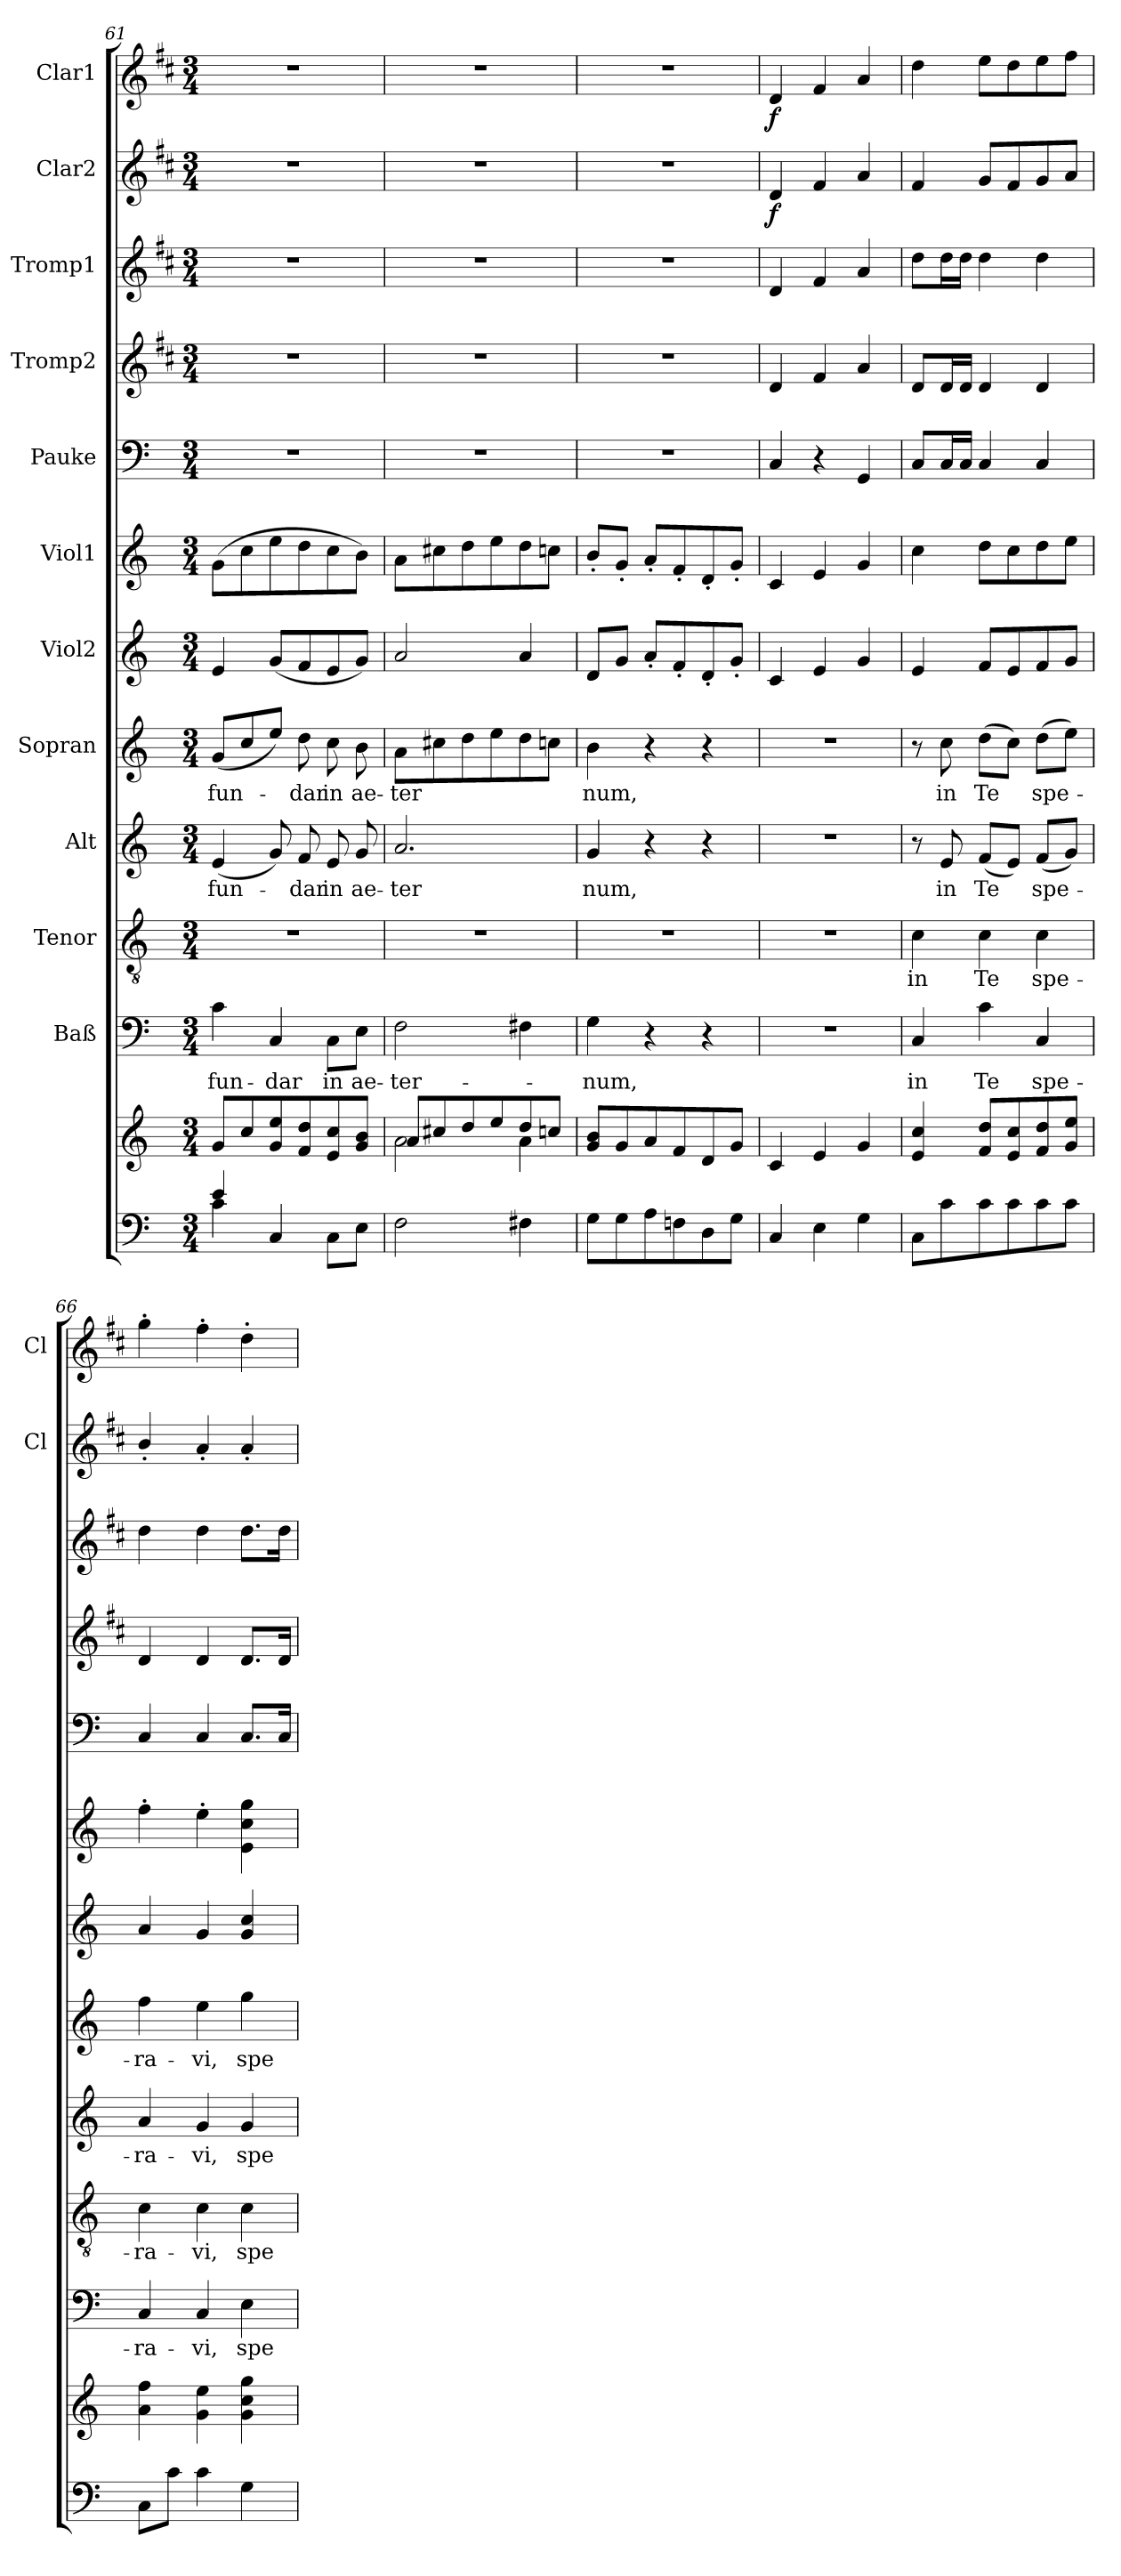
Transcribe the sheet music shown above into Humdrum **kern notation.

**kern	**kern	**kern	**text	**kern	**text	**kern	**text	**kern	**text	**kern	**kern	**kern	**kern	**kern	**kern	**dynam	**kern	**dynam
*part12	*part12	*part11	*part11	*part10	*part10	*part9	*part9	*part8	*part8	*part7	*part6	*part5	*part4	*part3	*part2	*part2	*part1	*part1
*staff13	*staff12	*staff11	*staff11	*staff10	*staff10	*staff9	*staff9	*staff8	*staff8	*staff7	*staff6	*staff5	*staff4	*staff3	*staff2	*staff2	*staff1	*staff1
*	*	*I"Baß	*	*I"Tenor	*	*I"Alt	*	*I"Sopran	*	*I"Viol2	*I"Viol1	*I"Pauke	*I"Tromp2	*I"Tromp1	*I"Clar2	*	*I"Clar1	*
*	*	*	*	*	*	*	*	*	*	*	*	*	*	*	*I'Cl	*	*I'Cl	*
*clefF4	*clefG2	*clefF4	*	*clefGv2	*	*clefG2	*	*clefG2	*	*clefG2	*clefG2	*clefF4	*clefG2	*clefG2	*clefG2	*	*clefG2	*
*	*	*	*	*	*	*	*	*	*	*	*	*	*ITrd1c2	*ITrd1c2	*ITrd1c2	*	*ITrd1c2	*
*k[]	*k[]	*k[]	*	*k[]	*	*k[]	*	*k[]	*	*k[]	*k[]	*k[]	*k[]	*k[]	*k[]	*	*k[]	*
*C:	*C:	*C:	*	*C:	*	*C:	*	*C:	*	*C:	*C:	*C:	*C:	*C:	*C:	*	*C:	*
*M3/4	*M3/4	*M3/4	*	*M3/4	*	*M3/4	*	*M3/4	*	*M3/4	*M3/4	*M3/4	*M3/4	*M3/4	*M3/4	*	*M3/4	*
=61	=61	=61	=61	=61	=61	=61	=61	=61	=61	=61	=61	=61	=61	=61	=61	=61	=61	=61
*^	*	*	*	*	*	*	*	*	*	*	*	*	*	*	*	*	*	*
!	!	!	!	!LO:LY:b	!	!	!	!LO:LY:b	!	!LO:LY:b	!	!	!	!	!	!	!	!	!
4c\	4e/	8g/L	4c\	-fun-	2.r	.	(<4e/	-fun-	(8g/L	-fun-	4e/	(>8g\L	2.r	2.r	2.r	2.r	.	2.r	.
.	.	8cc/	.	.	.	.	.	.	8cc/	.	.	8cc\	.	.	.	.	.	.	.
!	!	!	!	!LO:LY:b	!	!	!	!	!	!	!	!	!	!	!	!	!	!	!
4C/	2ryy	8g/ 8ee/	4C/	-dar	.	.	8g/)	.	8ee/J)	.	(<8g/L	8ee\	.	.	.	.	.	.	.
!	!	!	!	!	!	!	!	!LO:LY:b	!	!LO:LY:b	!	!	!	!	!	!	!	!	!
.	.	8f/ 8dd/	.	.	.	.	8f/	-dar	8dd\	-dar	8f/	8dd\	.	.	.	.	.	.	.
!	!	!	!	!LO:LY:b	!	!	!	!LO:LY:b	!	!LO:LY:b	!	!	!	!	!	!	!	!	!
8C\L	.	8e/ 8cc/	8C\L	in	.	.	8e/	in	8cc\	in	8e/	8cc\	.	.	.	.	.	.	.
!	!	!	!	!LO:LY:b	!	!	!	!LO:LY:b	!	!LO:LY:b	!	!	!	!	!	!	!	!	!
8E\J	.	8g/ 8b/J	8E\J	ae-	.	.	8g/	ae-	8b\	ae-	8g/J)	8b\J)	.	.	.	.	.	.	.
*v	*v	*	*	*	*	*	*	*	*	*	*	*	*	*	*	*	*	*	*
!!LO:PB:g=z
=62	=62	=62	=62	=62	=62	=62	=62	=62	=62	=62	=62	=62	=62	=62	=62	=62	=62	=62
*	*^	*	*	*	*	*	*	*	*	*	*	*	*	*	*	*	*	*
!	!	!	!	!LO:LY:b	!	!	!	!LO:LY:b	!	!LO:LY:b	!	!	!	!	!	!	!	!	!
2F\	2a\	8a/L	2F\	-ter-	2.r	.	2.a/	-ter	8a\L	-ter	2a/	8a\L	2.r	2.r	2.r	2.r	.	2.r	.
.	.	8cc#X/	.	.	.	.	.	.	8cc#X\	.	.	8cc#X\	.	.	.	.	.	.	.
.	.	8dd/	.	.	.	.	.	.	8dd\	.	.	8dd\	.	.	.	.	.	.	.
.	.	8ee/	.	.	.	.	.	.	8ee\	.	.	8ee\	.	.	.	.	.	.	.
4F#X\	4a\	8dd/	4F#X\	.	.	.	.	.	8dd\	.	4a/	8dd\	.	.	.	.	.	.	.
.	.	8ccn/J	.	.	.	.	.	.	8ccn\J	.	.	8ccn\J	.	.	.	.	.	.	.
=63	=63	=63	=63	=63	=63	=63	=63	=63	=63	=63	=63	=63	=63	=63	=63	=63	=63	=63	=63
!	!	!	!	!LO:LY:b	!	!	!	!LO:LY:b	!	!LO:LY:b	!	!	!	!	!	!	!	!	!
*	*v	*v	*	*	*	*	*	*	*	*	*	*	*	*	*	*	*	*	*
8G\L	8g/ 8b/L	4G\	-num,	2.r	.	4g/	num,	4b\	num,	8d/L	8b'</L	2.r	2.r	2.r	2.r	.	2.r	.
8G\	8g/	.	.	.	.	.	.	.	.	8g/J	8g'</J	.	.	.	.	.	.	.
8A\	8a/	4r	.	.	.	4r	.	4r	.	8a'</L	8a'</L	.	.	.	.	.	.	.
8Fn\	8f/	.	.	.	.	.	.	.	.	8f'</	8f'</	.	.	.	.	.	.	.
8D\	8d/	4r	.	.	.	4r	.	4r	.	8d'</	8d'</	.	.	.	.	.	.	.
8G\J	8g/J	.	.	.	.	.	.	.	.	8g'</J	8g'</J	.	.	.	.	.	.	.
=64	=64	=64	=64	=64	=64	=64	=64	=64	=64	=64	=64	=64	=64	=64	=64	=64	=64	=64
!	!	!	!	!	!	!	!	!	!	!	!	!	!	!	!	!LO:DY:b	!	!LO:DY:b
4C/	4c/	2.r	.	2.r	.	2.r	.	2.r	.	4c/	4c/	4C/	4c/	4c/	4c/	f	4c/	f
4E\	4e/	.	.	.	.	.	.	.	.	4e/	4e/	4r	4e/	4e/	4e/	.	4e/	.
4G\	4g/	.	.	.	.	.	.	.	.	4g/	4g/	4GG/	4g/	4g/	4g/	.	4g/	.
=65	=65	=65	=65	=65	=65	=65	=65	=65	=65	=65	=65	=65	=65	=65	=65	=65	=65	=65
!	!	!	!LO:LY:b	!	!LO:LY:b	!	!	!	!	!	!	!	!	!	!	!	!	!
8C\L	4e/ 4cc/	4C/	in	4c\	in	8r	.	8r	.	4e/	4cc\	8C/L	8c/L	8cc\L	4e/	.	4cc\	.
!	!	!	!	!	!	!	!LO:LY:b	!	!LO:LY:b	!	!	!	!	!	!	!	!	!
8c\	.	.	.	.	.	8e/	in	8cc\	in	.	.	16C/L	16c/L	16cc\L	.	.	.	.
.	.	.	.	.	.	.	.	.	.	.	.	16C/JJ	16c/JJ	16cc\JJ	.	.	.	.
!	!	!	!LO:LY:b	!	!LO:LY:b	!	!LO:LY:b	!	!LO:LY:b	!	!	!	!	!	!	!	!	!
8c\	8f/ 8dd/L	4c\	Te	4c\	Te	(<8f/L	Te	(>8dd\L	Te	8f/L	8dd\L	4C/	4c/	4cc\	8f/L	.	8dd\L	.
8c\	8e/ 8cc/	.	.	.	.	8e/J)	.	8cc\J)	.	8e/	8cc\	.	.	.	8e/	.	8cc\	.
!	!	!	!LO:LY:b	!	!LO:LY:b	!	!LO:LY:b	!	!LO:LY:b	!	!	!	!	!	!	!	!	!
8c\	8f/ 8dd/	4C/	spe-	4c\	spe-	(<8f/L	spe-	(>8dd\L	spe-	8f/	8dd\	4C/	4c/	4cc\	8f/	.	8dd\	.
8c\J	8g/ 8ee/J	.	.	.	.	8g/J)	.	8ee\J)	.	8g/J	8ee\J	.	.	.	8g/J	.	8ee\J	.
=66	=66	=66	=66	=66	=66	=66	=66	=66	=66	=66	=66	=66	=66	=66	=66	=66	=66	=66
!	!	!	!LO:LY:b	!	!LO:LY:b	!	!LO:LY:b	!	!LO:LY:b	!	!	!	!	!	!	!	!	!
8C\L	4a\ 4ff\	4C/	-ra-	4c\	-ra-	4a/	-ra-	4ff\	-ra-	4a/	4ff'>\	4C/	4c/	4cc\	4a'</	.	4ff'>\	.
8c\J	.	.	.	.	.	.	.	.	.	.	.	.	.	.	.	.	.	.
!	!	!	!LO:LY:b	!	!LO:LY:b	!	!LO:LY:b	!	!LO:LY:b	!	!	!	!	!	!	!	!	!
4c\	4g\ 4ee\	4C/	-vi,	4c\	-vi,	4g/	-vi,	4ee\	-vi,	4g/	4ee'>\	4C/	4c/	4cc\	4g'</	.	4ee'>\	.
!	!	!	!LO:LY:b	!	!LO:LY:b	!	!LO:LY:b	!	!LO:LY:b	!	!	!	!	!	!	!	!	!
4G\	4g\ 4cc\ 4gg\	4E\	spe-	4c\	spe-	4g/	spe-	4gg\	spe-	4g/ 4cc/	4e\ 4cc\ 4gg\	8.C/L	8.c/L	8.cc\L	4g'</	.	4cc'>\	.
.	.	.	.	.	.	.	.	.	.	.	.	16C/Jk	16c/Jk	16cc\Jk	.	.	.	.
=	=	=	=	=	=	=	=	=	=	=	=	=	=	=	=	=	=	=
*-	*-	*-	*-	*-	*-	*-	*-	*-	*-	*-	*-	*-	*-	*-	*-	*-	*-	*-
